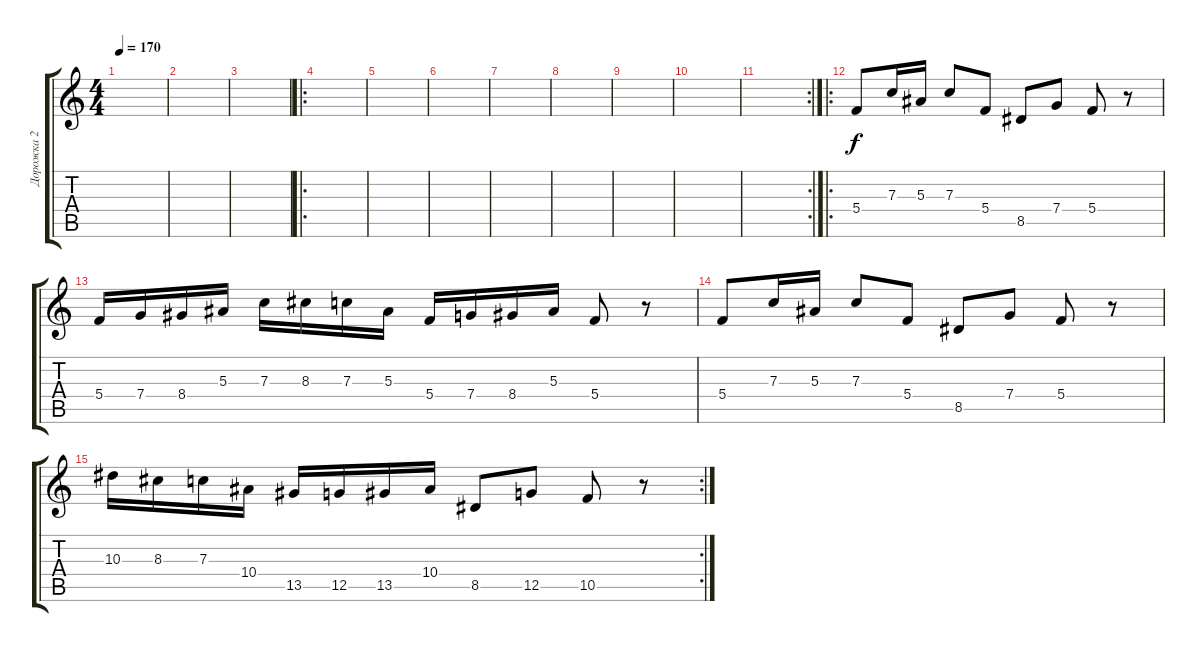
\track ("Дорожка 2" "Дорожка 2") {instrument distortionguitar}
\staff {score tabs}
\tuning (D4 A3 F3 C3 G2 D2) {hide}
\ts (4 4)
\tempo 170
\clef g2
\ks c
|
|
|
\ro
|
|
|
|
|
|
|
\rc 2
|
\ro
5.4.8 7.3.16 5.3.16 7.3.8 5.4.8 8.5.8 7.4.8 5.4.8 r.8 |
5.4.16 7.4.16 8.4.16 5.3.16 7.3.16 8.3.16 7.3.16 5.3.16 5.4.16 7.4.16 8.4.16 5.3.16 5.4.8 r.8 |
5.4.8 7.3.16 5.3.16 7.3.8 5.4.8 8.5.8 7.4.8 5.4.8 r.8 |
\rc 2
10.3.16 8.3.16 7.3.16 10.4.16 13.5.16 12.5.16 13.5.16 10.4.16 8.5.8 12.5.8 10.5.8 r.8
